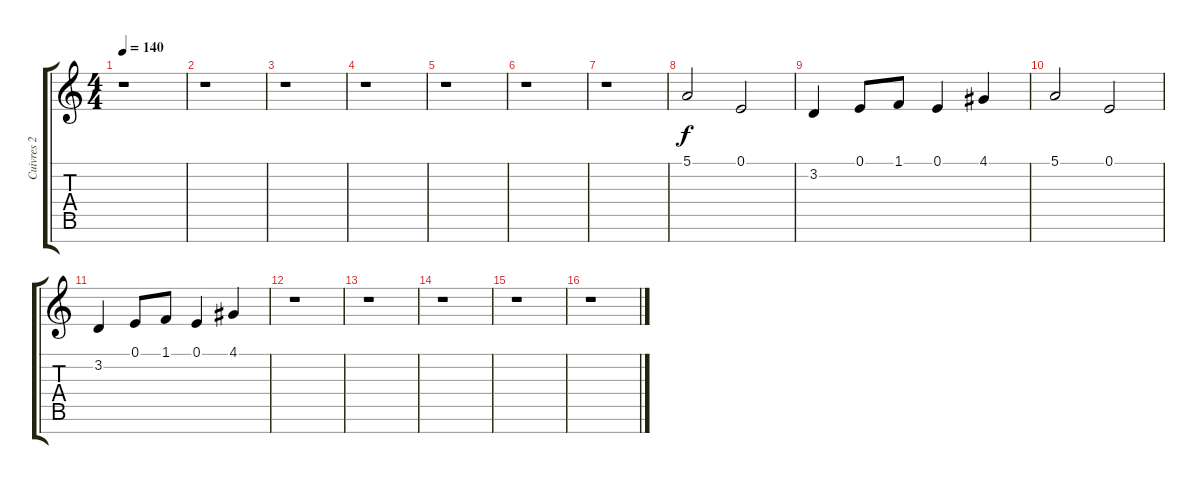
\track ("Cuivres 2" "Cuivres 2") {instrument trombone}
\staff {score tabs}
\tuning (E4 B3 G3 D3 A2 E2 B1) {hide}
\ts (4 4)
\tempo 140
\clef g2
\ks c
r.1{dy f} |
r.1 |
r.1 |
r.1 |
r.1 |
r.1 |
r.1 |
\section ("" "")
5.1.2 0.1.2 |
3.2.4 0.1.8 1.1.8 0.1.4 4.1.4 |
5.1.2 0.1.2 |
3.2.4 0.1.8 1.1.8 0.1.4 4.1.4 |
\section ("" "")
r.1 |
r.1 |
r.1 |
r.1 |
r.1
